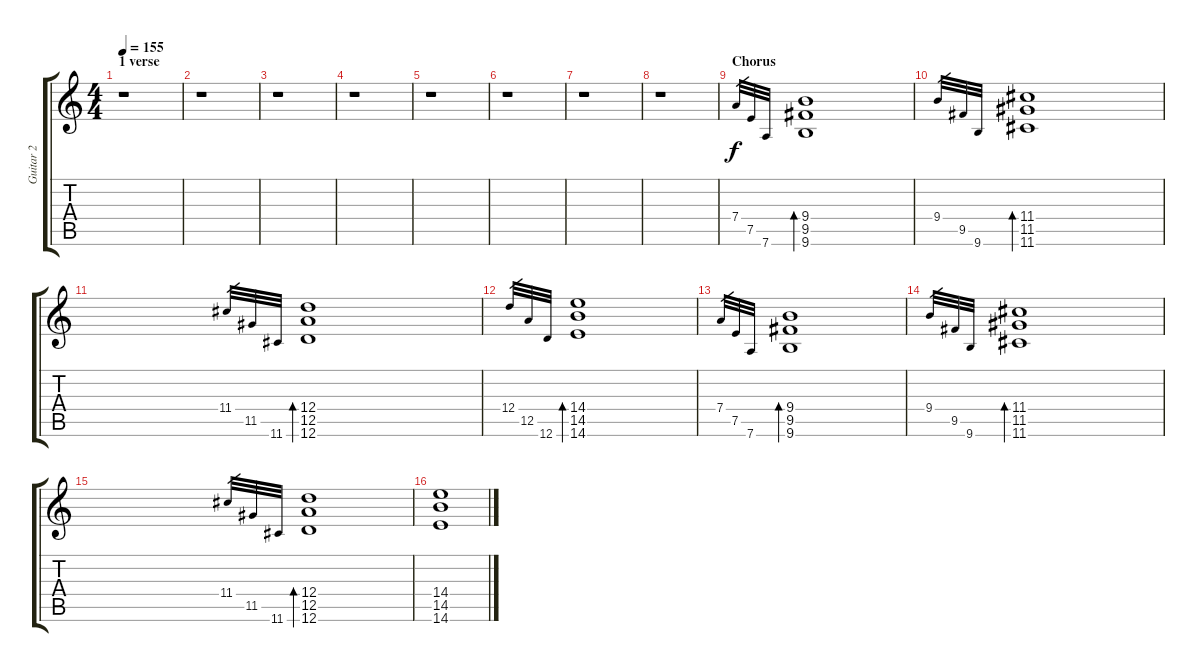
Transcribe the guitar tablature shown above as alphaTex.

\track ("Guitar 2" "Guitar 2") {instrument overdrivenguitar}
\staff {score tabs}
\tuning (E4 B3 G3 D3 A2 D2) {hide}
\ts (4 4)
\section ("" "1 verse")
\tempo 155
\clef g2
\ks c
r.1{dy f} |
r.1 |
r.1 |
r.1 |
r.1 |
r.1 |
r.1 |
r.1 |
\section ("" "Chorus")
7.4.32{gr} 7.5.32{gr} 7.6.32{gr} (9.4 9.5 9.6).1{bd 240 balance 14} |
9.4.32{gr} 9.5.32{gr} 9.6.32{gr} (11.4 11.5 11.6).1{bd 240} |
11.4.32{gr} 11.5.32{gr} 11.6.32{gr} (12.4 12.5 12.6).1{bd 240} |
12.4.32{gr} 12.5.32{gr} 12.6.32{gr} (14.4 14.5 14.6).1{bd 240} |
7.4.32{gr} 7.5.32{gr} 7.6.32{gr} (9.4 9.5 9.6).1{bd 240} |
9.4.32{gr} 9.5.32{gr} 9.6.32{gr} (11.4 11.5 11.6).1{bd 240} |
11.4.32{gr} 11.5.32{gr} 11.6.32{gr} (12.4 12.5 12.6).1{bd 240} |
(14.4 14.5 14.6).1
